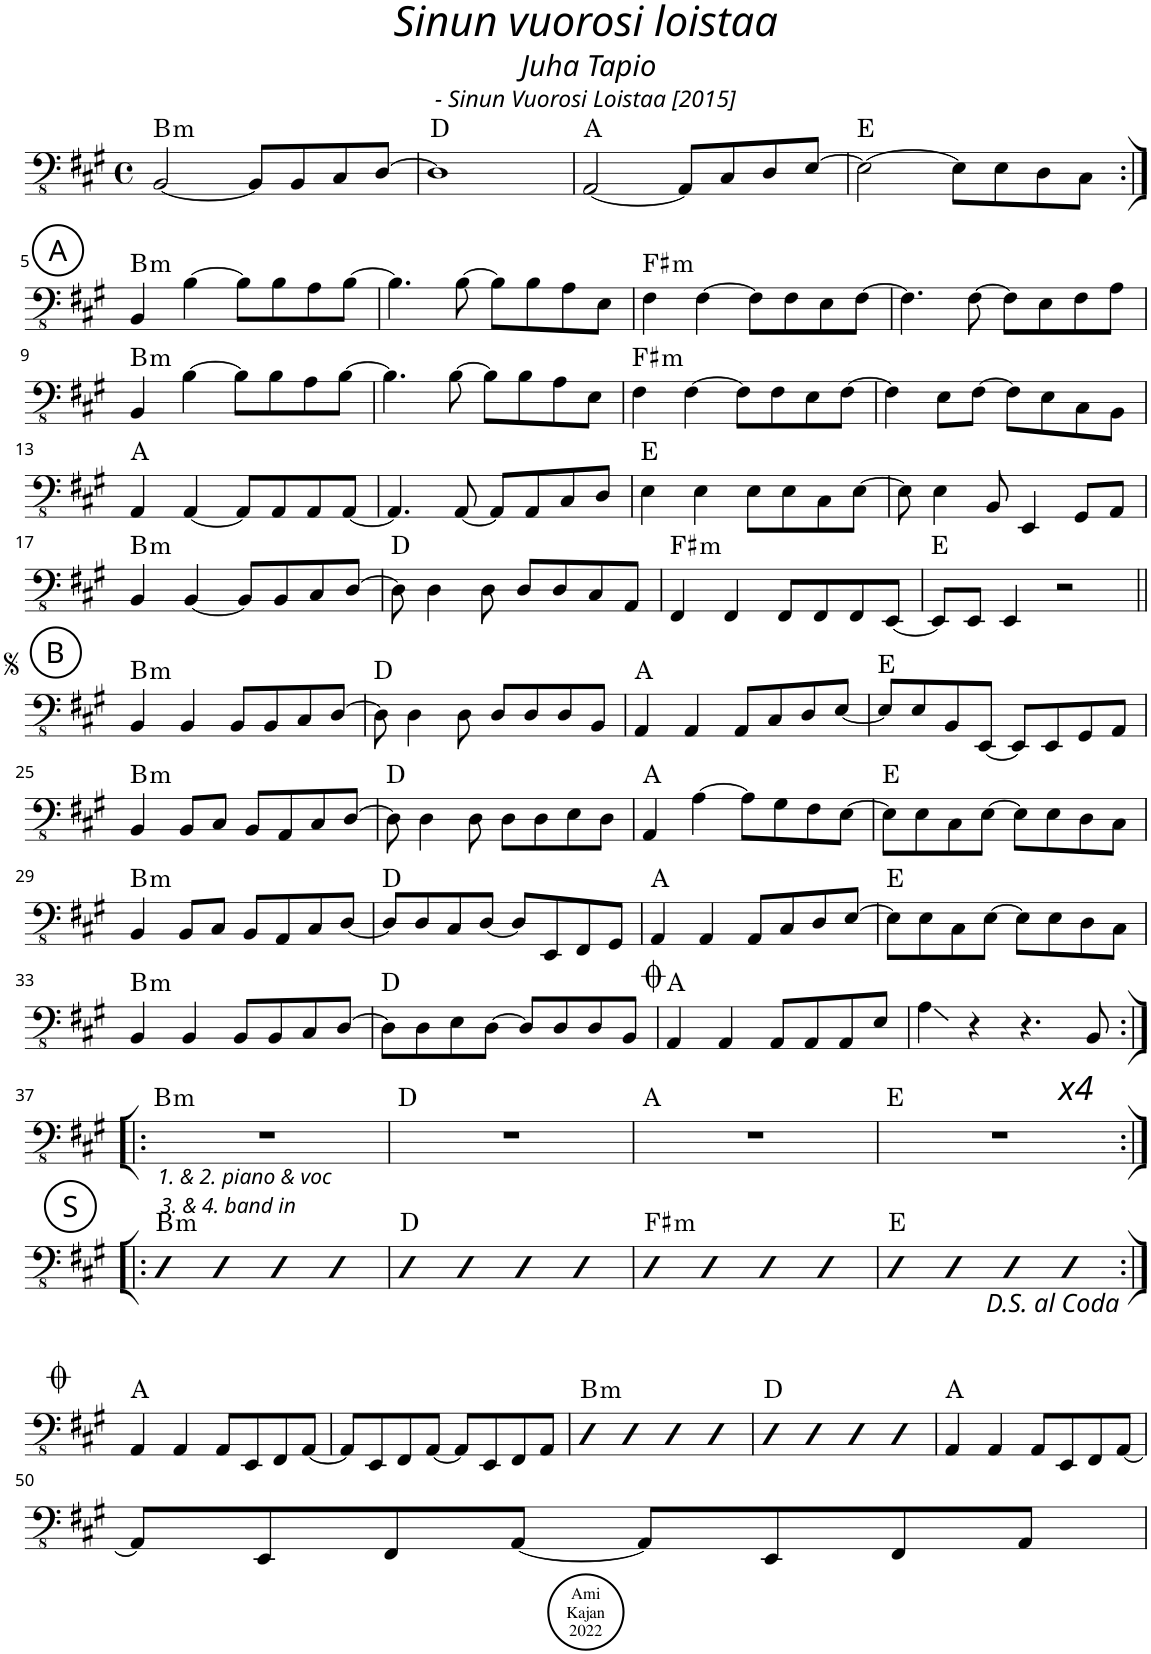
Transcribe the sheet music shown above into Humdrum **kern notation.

**kern	**harte
*part1	*part1
*staff1	*
*I"Acoustic Bass	*
*I'Bass	*
*clefFv4	*
*k[f#c#g#]	*
*M4/4	*
*met(c)	*
=1	=1
!	!LO:H:kt=m
[2BBB/	B:min
8BBB/L]	.
8BBB/	.
8CC#/	.
[8DD/J	.
=2	=2
1DD]	D:maj
=3	=3
[2AAA/	A:maj
8AAA/L]	.
8CC#/	.
8DD/	.
[8EE/J	.
=4	=4
2EE\_	E:maj
8EE\L]	.
8EE\	.
8DD\	.
8CC#\J	.
!!LO:LB:g=z
!!LO:REH:place=s1:a:cj:enc=circle:fs=14:t=A
=5:|!	=5:|!
!	!LO:H:kt=m
4BBB/	B:min
[4BB\	.
8BB\L]	.
8BB\	.
8AA\	.
[8BB\J	.
=6	=6
4.BB\]	.
[8BB\	.
8BB\L]	.
8BB\	.
8AA\	.
8EE\J	.
=7	=7
!	!LO:H:kt=m
4FF#\	F#:min
[4FF#\	.
8FF#\L]	.
8FF#\	.
8EE\	.
[8FF#\J	.
=8	=8
4.FF#\]	.
[8FF#\	.
8FF#\L]	.
8EE\	.
8FF#\	.
8AA\J	.
!!LO:LB:g=z
=9	=9
!	!LO:H:kt=m
4BBB/	B:min
[4BB\	.
8BB\L]	.
8BB\	.
8AA\	.
[8BB\J	.
=10	=10
4.BB\]	.
[8BB\	.
8BB\L]	.
8BB\	.
8AA\	.
8EE\J	.
=11	=11
!	!LO:H:kt=m
4FF#\	F#:min
[4FF#\	.
8FF#\L]	.
8FF#\	.
8EE\	.
[8FF#\J	.
=12	=12
4FF#\]	.
8EE\L	.
[8FF#\J	.
8FF#\L]	.
8EE\	.
8CC#\	.
8BBB\J	.
!!LO:LB:g=z
=13	=13
4AAA/	A:maj
[4AAA/	.
8AAA/L]	.
8AAA/	.
8AAA/	.
[8AAA/J	.
=14	=14
4.AAA/]	.
[8AAA/	.
8AAA/L]	.
8AAA/	.
8CC#/	.
8DD/J	.
=15	=15
4EE\	E:maj
4EE\	.
8EE\L	.
8EE\	.
8CC#\	.
[8EE\J	.
=16	=16
8EE\]	.
4EE\	.
8BBB/	.
4EEE/	.
8GGG#/L	.
8AAA/J	.
!!LO:LB:g=z
=17	=17
!	!LO:H:kt=m
4BBB/	B:min
[4BBB/	.
8BBB/L]	.
8BBB/	.
8CC#/	.
[8DD/J	.
=18	=18
8DD\]	D:maj
4DD\	.
8DD\	.
8DD/L	.
8DD/	.
8CC#/	.
8AAA/J	.
=19	=19
!	!LO:H:kt=m
4FFF#/	F#:min
4FFF#/	.
8FFF#/L	.
8FFF#/	.
8FFF#/	.
[8EEE/J	.
=20	=20
8EEE/L]	E:maj
8EEE/J	.
4EEE/	.
2r	.
!!LO:LB:g=z
!!LO:REH:place=s1:a:cj:enc=circle:fs=14:t=B
=21||	=21||
!	!LO:H:kt=m
4BBB/	B:min
4BBB/	.
8BBB/L	.
8BBB/	.
8CC#/	.
[8DD/J	.
=22	=22
8DD\]	D:maj
4DD\	.
8DD\	.
8DD/L	.
8DD/	.
8DD/	.
8BBB/J	.
=23	=23
4AAA/	A:maj
4AAA/	.
8AAA/L	.
8CC#/	.
8DD/	.
[8EE/J	.
=24	=24
8EE/L]	E:maj
8EE/	.
8BBB/	.
[8EEE/J	.
8EEE/L]	.
8EEE/	.
8GGG#/	.
8AAA/J	.
!!LO:LB:g=z
=25	=25
!	!LO:H:kt=m
4BBB/	B:min
8BBB/L	.
8CC#/J	.
8BBB/L	.
8AAA/	.
8CC#/	.
[8DD/J	.
=26	=26
8DD\]	D:maj
4DD\	.
8DD\	.
8DD\L	.
8DD\	.
8EE\	.
8DD\J	.
=27	=27
4AAA/	A:maj
[4AA\	.
8AA\L]	.
8GG#\	.
8FF#\	.
[8EE\J	.
=28	=28
8EE\L]	E:maj
8EE\	.
8CC#\	.
[8EE\J	.
8EE\L]	.
8EE\	.
8DD\	.
8CC#\J	.
!!LO:LB:g=z
=29	=29
!	!LO:H:kt=m
4BBB/	B:min
8BBB/L	.
8CC#/J	.
8BBB/L	.
8AAA/	.
8CC#/	.
[8DD/J	.
=30	=30
8DD/L]	D:maj
8DD/	.
8CC#/	.
[8DD/J	.
8DD/L]	.
8EEE/	.
8FFF#/	.
8GGG#/J	.
=31	=31
4AAA/	A:maj
4AAA/	.
8AAA/L	.
8CC#/	.
8DD/	.
[8EE/J	.
=32	=32
8EE\L]	E:maj
8EE\	.
8CC#\	.
[8EE\J	.
8EE\L]	.
8EE\	.
8DD\	.
8CC#\J	.
!!LO:LB:g=z
=33	=33
!	!LO:H:kt=m
4BBB/	B:min
4BBB/	.
8BBB/L	.
8BBB/	.
8CC#/	.
[8DD/J	.
=34	=34
8DD\L]	D:maj
8DD\	.
8EE\	.
[8DD\J	.
8DD/L]	.
8DD/	.
8DD/	.
8BBB/J	.
=35	=35
4AAA/	A:maj
4AAA/	.
8AAA/L	.
8AAA/	.
8AAA/	.
8EE/J	.
=36	=36
4AA\	.
4r	.
4.r	.
8BBB/	.
!!LO:LB:g=z
=37:|!|:	=37:|!|:
!LO:TX:b:i:t=1. & 2. piano & voc	!
!LO:TX:b:t=3. & 4. band in	!LO:H:kt=m
1r	B:min
=38	=38
1r	D:maj
=39	=39
1r	A:maj
=40	=40
!LO:TX:a:i:t=x4	!
1r	E:maj
!!LO:LB:g=z
!!LO:REH:place=s1:a:cj:enc=circle:fs=14:t=S
=41:|!|:	=41:|!|:
!	!LO:H:kt=m
4DD	B:min
4DD	.
4DD	.
4DD	.
=42	=42
4DD	D:maj
4DD	.
4DD	.
4DD	.
=43	=43
!	!LO:H:kt=m
4DD	F#:min
4DD	.
4DD	.
4DD	.
=44	=44
4DD	E:maj
4DD	.
4DD	.
4DD	.
!!LO:LB:g=z
=45:|!	=45:|!
4AAA/	A:maj
4AAA/	.
8AAA/L	.
8EEE/	.
8FFF#/	.
[8AAA/J	.
=46	=46
8AAA/L]	.
8EEE/	.
8FFF#/	.
[8AAA/J	.
8AAA/L]	.
8EEE/	.
8FFF#/	.
8AAA/J	.
=47	=47
!	!LO:H:kt=m
4DD	B:min
4DD	.
4DD	.
4DD	.
=48	=48
4DD	D:maj
4DD	.
4DD	.
4DD	.
=49	=49
4AAA/	A:maj
4AAA/	.
8AAA/L	.
8EEE/	.
8FFF#/	.
[8AAA/J	.
!!LO:LB:g=z
=50	=50
8AAA/L]	.
8EEE/	.
8FFF#/	.
[8AAA/J	.
8AAA/L]	.
8EEE/	.
8FFF#/	.
8AAA/J	.
=	=
*-	*-
